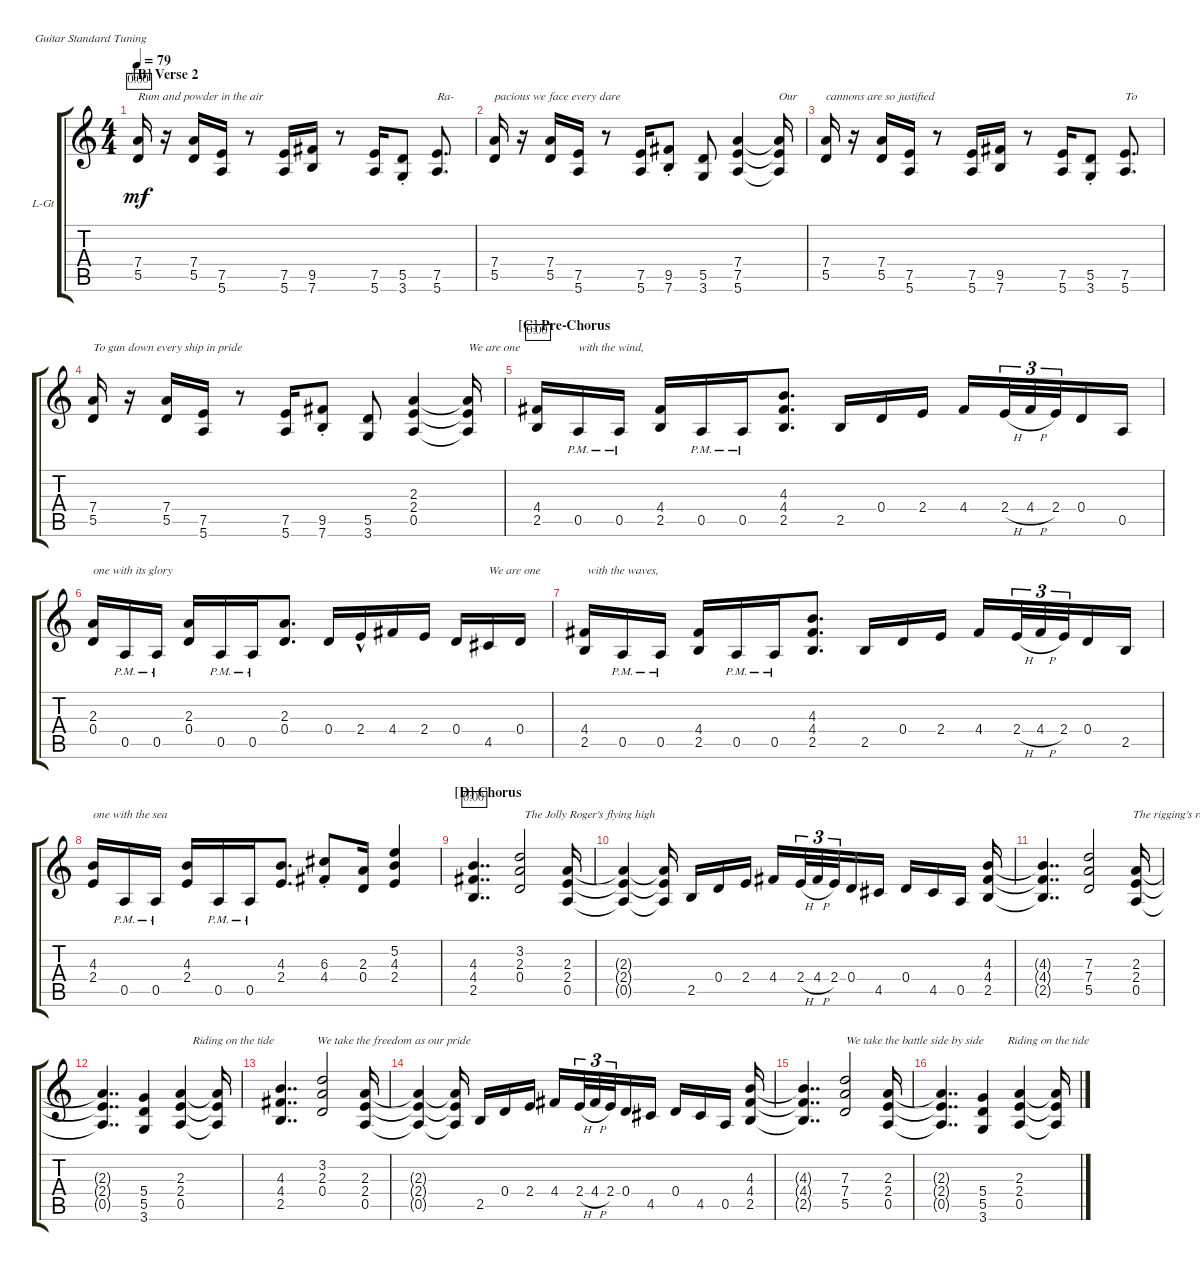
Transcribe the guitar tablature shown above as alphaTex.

\bracketExtendMode groupsimilarinstruments
\firstSystemTrackNameOrientation horizontal
\otherSystemsTrackNameOrientation horizontal
\track ("Lead Guitar" "L-Gt") {instrument distortionguitar}
\staff {score tabs}
\tuning (E4 B3 G3 D3 A2 E2)
\ts (4 4)
\section ("B" "Verse 2")
\tempo 79
\clef g2
\ks c
(5.5 7.4).16{txt "Rum and powder in the air" dy mf beam split timer} r.16{beam split} (5.5 7.4).16 (5.6 7.5).16 r.8 (5.6 7.5).16 (7.6 9.5).16 r.8 (5.6 7.5).16{beam merge} (3.6{st} 5.5{st}).8 (5.6 7.5).8{d txt "Ra-"} |
(5.5 7.4).16{txt "pacious we face every dare" beam split} r.16{beam split} (5.5 7.4).16 (5.6 7.5).16 r.8 (5.6 7.5).16 (7.6{st} 9.5{st}).8 (3.6 5.5).8 (5.6 7.5 7.4).4 (5.6{t} 7.5{t} 7.4{t}).16{txt "Our"} |
(5.5 7.4).16{txt "cannons are so justified" beam split} r.16{beam split} (5.5 7.4).16 (5.6 7.5).16 r.8 (5.6 7.5).16 (7.6 9.5).16 r.8 (5.6 7.5).16{beam merge} (3.6{st} 5.5{st}).8 (5.6 7.5).8{d txt "To"} |
(5.5 7.4).16{txt "To gun down every ship in pride" beam split} r.16{beam split} (5.5 7.4).16 (5.6 7.5).16 r.8 (5.6 7.5).16 (7.6{st} 9.5{st}).8 (3.6 5.5).8 (0.5 2.4 2.3).4 (0.5{t} 2.4{t} 2.3{t}).16{txt "We are one "} |
\section ("C" "Pre-Chorus")
(2.5 4.4).16{timer} 0.5{pm}.16{txt "with the wind, "} 0.5{pm}.16{beam split} (2.5 4.4).16{beam merge} 0.5{pm}.16 0.5{pm}.16 (2.5 4.4 4.3).8{d} 2.5.16 0.4.16 2.4.16{beam split} 4.4.16{beam merge} 2.4{h}.32{tu (3 2) beam merge} 4.4{h}.32{tu (3 2) beam merge} 2.4.32{tu (3 2) beam merge} 0.4.16{beam merge} 0.5.16 |
(0.4 2.3).16{txt "one with its glory"} 0.5{pm}.16 0.5{pm}.16{beam split} (0.4 2.3).16{beam merge} 0.5{pm}.16 0.5{pm}.16 (0.4 2.3).8{d} 0.4.16 2.4{hac}.16 4.4.16{beam merge} 2.4.16{beam split} 0.4.16 4.5.16{txt "We are one"} 0.4.16 |
(2.5 4.4).16{txt " with the waves,"} 0.5{pm}.16 0.5{pm}.16{beam split} (2.5 4.4).16{beam merge} 0.5{pm}.16 0.5{pm}.16 (2.5 4.4 4.3).8{d} 2.5.16 0.4.16 2.4.16 4.4.16{beam merge} 2.4{h}.32{tu (3 2) beam merge} 4.4{h}.32{tu (3 2) beam merge} 2.4.32{tu (3 2) beam merge} 0.4.16{beam merge} 2.5.16 |
(2.4 4.3).16{txt "one with the sea"} 0.5{pm}.16 0.5{pm}.16{beam split} (2.4 4.3).16{beam merge} 0.5{pm}.16 0.5{pm}.16 (2.4 4.3).8{d} (4.4{st} 6.3{st}).8 (0.4 2.3).16 (2.4 4.3 5.2).4 |
\section ("D" "Chorus")
(2.5 4.4 4.3).4{dd txt "                 The Jolly Roger's flying high" timer} (0.4 2.3 3.2).2 (0.5 2.4 2.3).16 |
(0.5{t} 2.4{t} 2.3{t}).4 (0.5{t} 2.4{t} 2.3{t}).16{beam split} 2.5.16 0.4.16{beam merge} 2.4.16 4.4.16{beam merge} 2.4{h}.32{tu (3 2) beam merge} 4.4{h}.32{tu (3 2) beam merge} 2.4.32{tu (3 2) beam merge} 0.4.16{beam merge} 4.5.16 0.4.16 4.5.16 0.5.16{beam split} (2.5 4.4 4.3).16 |
(2.5{t} 4.4{t} 4.3{t}).4{dd txt "                              The rigging's reaching for the sky"} (7.4 7.3 5.5).2 (0.5 2.4 2.3).16 |
(0.5{t} 2.4{t} 2.3{t}).4{dd txt "                              Riding on the tide"} (3.6 5.5 5.4).4 (0.5 2.4 2.3).4 (0.5{t} 2.4{t} 2.3{t}).16 |
(2.5 4.4 4.3).4{dd txt "            We take the freedom as our pride"} (0.4 2.3 3.2).2 (0.5 2.4 2.3).16 |
(0.5{t} 2.4{t} 2.3{t}).4 (0.5{t} 2.4{t} 2.3{t}).16{beam split} 2.5.16 0.4.16{beam merge} 2.4.16 4.4.16{beam merge} 2.4{h}.32{tu (3 2) beam merge} 4.4{h}.32{tu (3 2) beam merge} 2.4.32{tu (3 2) beam merge} 0.4.16{beam merge} 4.5.16 0.4.16 4.5.16 0.5.16{beam split} (2.5 4.4 4.3).16 |
(2.5{t} 4.4{t} 4.3{t}).4{dd txt "              We take the battle side by side"} (7.4 7.3 5.5).2 (0.5 2.4 2.3).16 |
(0.5{t} 2.4{t} 2.3{t}).4{dd txt "                      Riding on the tide"} (3.6 5.5 5.4).4 (0.5 2.4 2.3).4 (0.5{t} 2.4{t} 2.3{t}).16
